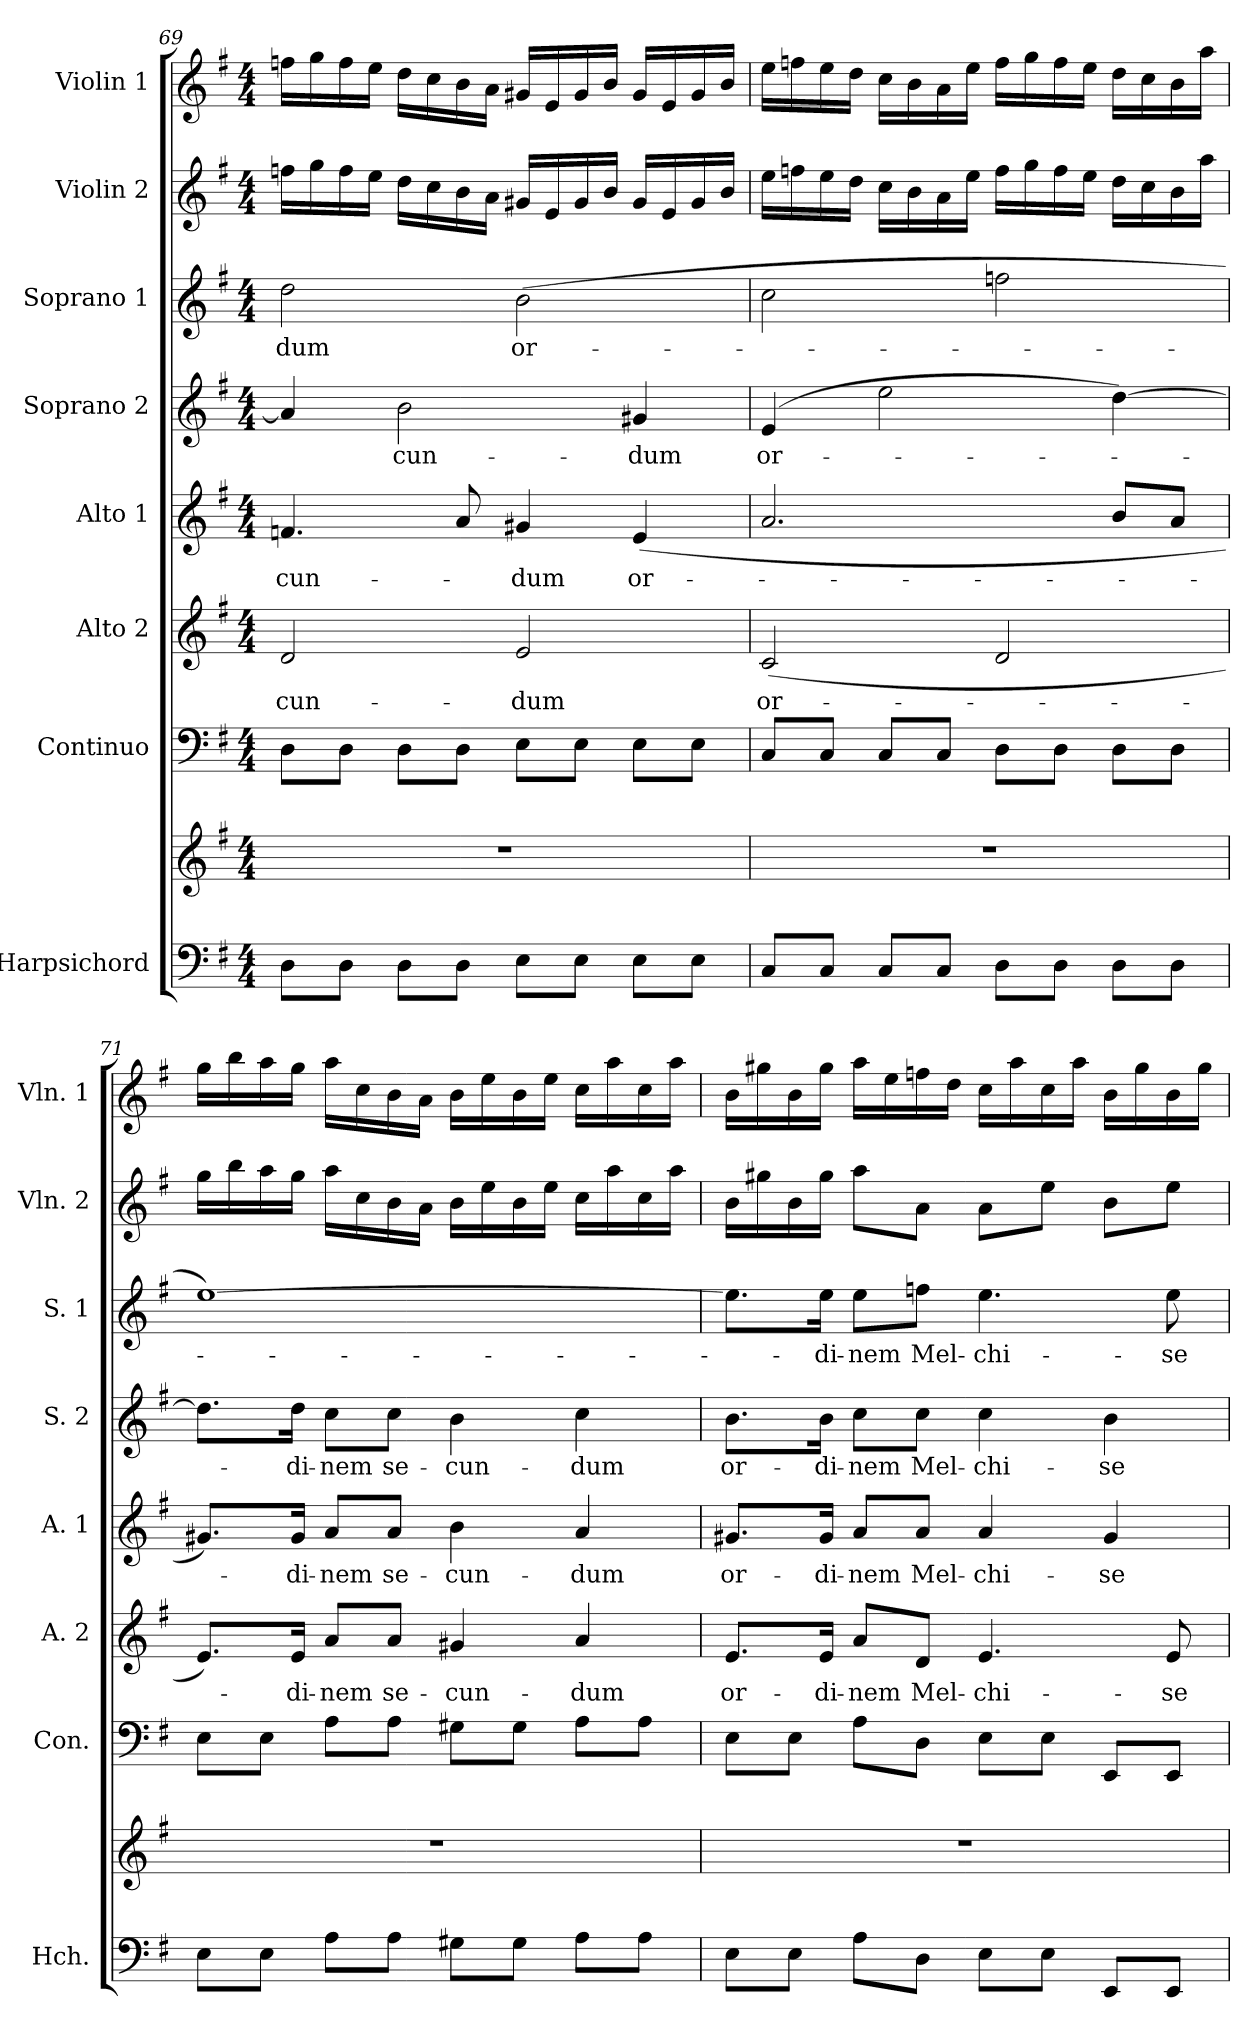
**kern	**kern	**kern	**kern	**text	**kern	**text	**kern	**text	**kern	**text	**kern	**kern
*part8	*part8	*part7	*part6	*part6	*part5	*part5	*part4	*part4	*part3	*part3	*part2	*part1
*staff9	*staff8	*staff7	*staff6	*staff6	*staff5	*staff5	*staff4	*staff4	*staff3	*staff3	*staff2	*staff1
*I"Harpsichord	*	*I"Continuo	*I"Alto 2	*	*I"Alto 1	*	*I"Soprano 2	*	*I"Soprano 1	*	*I"Violin 2	*I"Violin 1
*I'Hch.	*	*I'Con.	*I'A. 2	*	*I'A. 1	*	*I'S. 2	*	*I'S. 1	*	*I'Vln. 2	*I'Vln. 1
!!LO:LB:g=z
*clefF4	*clefG2	*clefF4	*clefG2	*	*clefG2	*	*clefG2	*	*clefG2	*	*clefG2	*clefG2
*k[f#]	*k[f#]	*k[f#]	*k[f#]	*	*k[f#]	*	*k[f#]	*	*k[f#]	*	*k[f#]	*k[f#]
*M4/4	*M4/4	*M4/4	*M4/4	*	*M4/4	*	*M4/4	*	*M4/4	*	*M4/4	*M4/4
=69	=69	=69	=69	=69	=69	=69	=69	=69	=69	=69	=69	=69
!	!	!	!	!LO:LY:b	!	!LO:LY:b	!	!	!	!LO:LY:b	!	!
8D\L	1r	8D\L	2d/	-cun-	4.fn/	-cun-	4a/]	.	2dd\	-dum	16ffn\LL	16ffn\LL
.	.	.	.	.	.	.	.	.	.	.	16gg\	16gg\
8D\J	.	8D\J	.	.	.	.	.	.	.	.	16ff\	16ff\
.	.	.	.	.	.	.	.	.	.	.	16ee\JJ	16ee\JJ
!	!	!	!	!	!	!	!	!LO:LY:b	!	!	!	!
8D\L	.	8D\L	.	.	.	.	2b\	-cun-	.	.	16dd\LL	16dd\LL
.	.	.	.	.	.	.	.	.	.	.	16cc\	16cc\
8D\J	.	8D\J	.	.	8a/	.	.	.	.	.	16b\	16b\
.	.	.	.	.	.	.	.	.	.	.	16a\JJ	16a\JJ
!	!	!	!	!LO:LY:b	!	!LO:LY:b	!	!	!	!LO:LY:b	!	!
8E\L	.	8E\L	2e/	-dum	4g#X/	-dum	.	.	(>2b\	or-	16g#X/LL	16g#X/LL
.	.	.	.	.	.	.	.	.	.	.	16e/	16e/
8E\J	.	8E\J	.	.	.	.	.	.	.	.	16g#/	16g#/
.	.	.	.	.	.	.	.	.	.	.	16b/JJ	16b/JJ
!	!	!	!	!	!	!LO:LY:b	!	!LO:LY:b	!	!	!	!
8E\L	.	8E\L	.	.	(>4e/	or-	4g#X/	-dum	.	.	16g#/LL	16g#/LL
.	.	.	.	.	.	.	.	.	.	.	16e/	16e/
8E\J	.	8E\J	.	.	.	.	.	.	.	.	16g#/	16g#/
.	.	.	.	.	.	.	.	.	.	.	16b/JJ	16b/JJ
=70	=70	=70	=70	=70	=70	=70	=70	=70	=70	=70	=70	=70
!	!	!	!	!LO:LY:b	!	!	!	!LO:LY:b	!	!	!	!
8C/L	1r	8C/L	(<2c/	or-	2.a/	.	(>4e/	or-	2cc\	.	16ee\LL	16ee\LL
.	.	.	.	.	.	.	.	.	.	.	16ffn\	16ffn\
8C/J	.	8C/J	.	.	.	.	.	.	.	.	16ee\	16ee\
.	.	.	.	.	.	.	.	.	.	.	16dd\JJ	16dd\JJ
8C/L	.	8C/L	.	.	.	.	2ee\	.	.	.	16cc\LL	16cc\LL
.	.	.	.	.	.	.	.	.	.	.	16b\	16b\
8C/J	.	8C/J	.	.	.	.	.	.	.	.	16a\	16a\
.	.	.	.	.	.	.	.	.	.	.	16ee\JJ	16ee\JJ
8D\L	.	8D\L	2d/	.	.	.	.	.	2ffn\	.	16ff\LL	16ff\LL
.	.	.	.	.	.	.	.	.	.	.	16gg\	16gg\
8D\J	.	8D\J	.	.	.	.	.	.	.	.	16ff\	16ff\
.	.	.	.	.	.	.	.	.	.	.	16ee\JJ	16ee\JJ
8D\L	.	8D\L	.	.	8b/L	.	[4dd\)	.	.	.	16dd\LL	16dd\LL
.	.	.	.	.	.	.	.	.	.	.	16cc\	16cc\
8D\J	.	8D\J	.	.	8a/J	.	.	.	.	.	16b\	16b\
.	.	.	.	.	.	.	.	.	.	.	16aa\JJ	16aa\JJ
!!LO:PB:g=z
=71	=71	=71	=71	=71	=71	=71	=71	=71	=71	=71	=71	=71
8E\L	1r	8E\L	8.e/L)	.	8.g#X/L)	.	8.dd\L]	.	[1ee)	.	16gg\LL	16gg\LL
.	.	.	.	.	.	.	.	.	.	.	16bb\	16bb\
8E\J	.	8E\J	.	.	.	.	.	.	.	.	16aa\	16aa\
!	!	!	!	!LO:LY:b	!	!LO:LY:b	!	!LO:LY:b	!	!	!	!
.	.	.	16e/Jk	di-	16g#/Jk	-di-	16dd\Jk	di-	.	.	16gg\JJ	16gg\JJ
!	!	!	!	!LO:LY:b	!	!LO:LY:b	!	!LO:LY:b	!	!	!	!
8A\L	.	8A\L	8a/L	-nem	8a/L	-nem	8cc\L	-nem	.	.	16aa\LL	16aa\LL
.	.	.	.	.	.	.	.	.	.	.	16cc\	16cc\
!	!	!	!	!LO:LY:b	!	!LO:LY:b	!	!LO:LY:b	!	!	!	!
8A\J	.	8A\J	8a/J	se-	8a/J	se-	8cc\J	se-	.	.	16b\	16b\
.	.	.	.	.	.	.	.	.	.	.	16a\JJ	16a\JJ
!	!	!	!	!LO:LY:b	!	!LO:LY:b	!	!LO:LY:b	!	!	!	!
8G#X\L	.	8G#X\L	4g#X/	-cun-	4b\	-cun-	4b\	-cun-	.	.	16b\LL	16b\LL
.	.	.	.	.	.	.	.	.	.	.	16ee\	16ee\
8G#\J	.	8G#\J	.	.	.	.	.	.	.	.	16b\	16b\
.	.	.	.	.	.	.	.	.	.	.	16ee\JJ	16ee\JJ
!	!	!	!	!LO:LY:b	!	!LO:LY:b	!	!LO:LY:b	!	!	!	!
8A\L	.	8A\L	4a/	-dum	4a/	-dum	4cc\	-dum	.	.	16cc\LL	16cc\LL
.	.	.	.	.	.	.	.	.	.	.	16aa\	16aa\
8A\J	.	8A\J	.	.	.	.	.	.	.	.	16cc\	16cc\
.	.	.	.	.	.	.	.	.	.	.	16aa\JJ	16aa\JJ
=72	=72	=72	=72	=72	=72	=72	=72	=72	=72	=72	=72	=72
!	!	!	!	!LO:LY:b	!	!LO:LY:b	!	!LO:LY:b	!	!	!	!
8E\L	1r	8E\L	8.e/L	or-	8.g#X/L	or-	8.b\L	or-	8.ee\L]	.	16b\LL	16b\LL
.	.	.	.	.	.	.	.	.	.	.	16gg#X\	16gg#X\
8E\J	.	8E\J	.	.	.	.	.	.	.	.	16b\	16b\
!	!	!	!	!LO:LY:b	!	!LO:LY:b	!	!LO:LY:b	!	!LO:LY:b	!	!
.	.	.	16e/Jk	-di-	16g#/Jk	-di-	16b\Jk	-di-	16ee\Jk	-di-	16gg#\JJ	16gg#\JJ
!	!	!	!	!LO:LY:b	!	!LO:LY:b	!	!LO:LY:b	!	!LO:LY:b	!	!
8A\L	.	8A\L	8a/L	-nem	8a/L	-nem	8cc\L	-nem	8ee\L	-nem	8aa\L	16aa\LL
.	.	.	.	.	.	.	.	.	.	.	.	16ee\
!	!	!	!	!LO:LY:b	!	!LO:LY:b	!	!LO:LY:b	!	!LO:LY:b	!	!
8D\J	.	8D\J	8d/J	Mel-	8a/J	Mel-	8cc\J	Mel-	8ffn\J	Mel-	8a\J	16ffn\
.	.	.	.	.	.	.	.	.	.	.	.	16dd\JJ
!	!	!	!	!LO:LY:b	!	!LO:LY:b	!	!LO:LY:b	!	!LO:LY:b	!	!
8E\L	.	8E\L	4.e/	-chi-	4a/	-chi-	4cc\	-chi-	4.ee\	-chi-	8a\L	16cc\LL
.	.	.	.	.	.	.	.	.	.	.	.	16aa\
8E\J	.	8E\J	.	.	.	.	.	.	.	.	8ee\J	16cc\
.	.	.	.	.	.	.	.	.	.	.	.	16aa\JJ
!	!	!	!	!	!	!LO:LY:b	!	!LO:LY:b	!	!	!	!
8EE/L	.	8EE/L	.	.	4g#/	-se-	4b\	-se-	.	.	8b\L	16b\LL
.	.	.	.	.	.	.	.	.	.	.	.	16gg#\
!	!	!	!	!LO:LY:b	!	!	!	!	!	!LO:LY:b	!	!
8EE/J	.	8EE/J	8e/	-se-	.	.	.	.	8ee\	-se-	8ee\J	16b\
.	.	.	.	.	.	.	.	.	.	.	.	16gg#\JJ
=	=	=	=	=	=	=	=	=	=	=	=	=
*-	*-	*-	*-	*-	*-	*-	*-	*-	*-	*-	*-	*-
